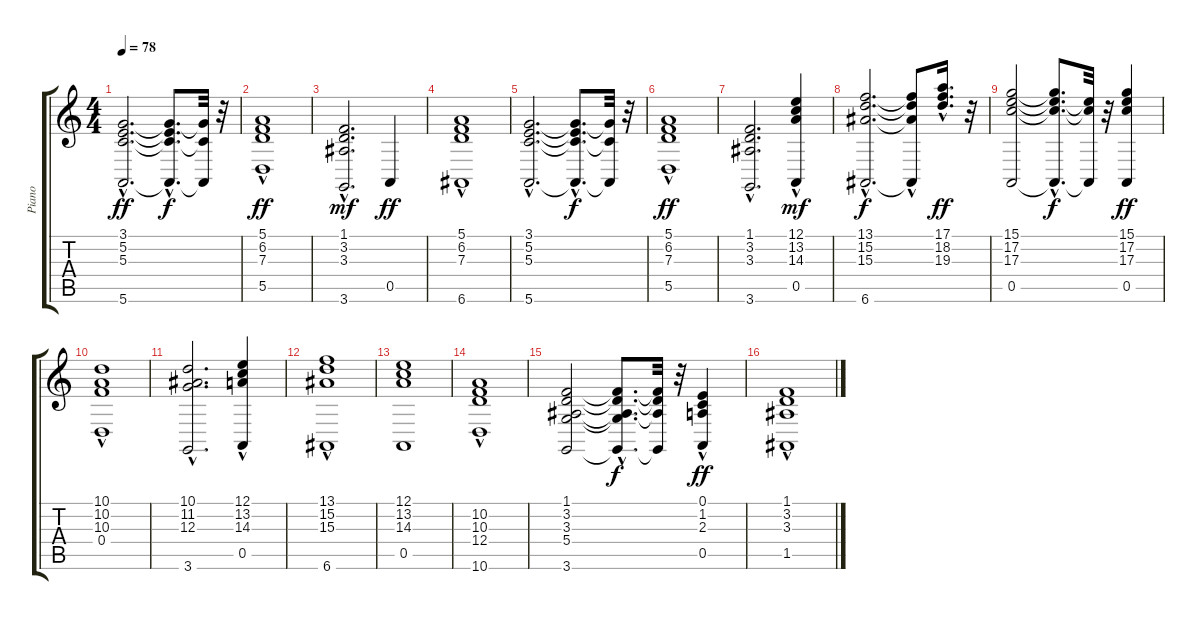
\track ("Piano" "Piano") {instrument electricpiano2}
\staff {score tabs}
\tuning (E4 B3 G3 D3 A2 E2) {hide}
\ts (4 4)
\tempo 78
\clef g2
\ks c
(3.1{hac} 5.2{hac} 5.3{hac} 5.6{hac}).2{d dy ff} (3.1{hac t} 5.2{hac t} 5.3{hac t} 5.6{hac t}).8{d dy f} (3.1{t} 5.3{t} 5.6{t}).32 r.32 |
(5.1{hac} 6.2{hac} 7.3{hac} 5.5).1{dy ff} |
(1.1{hac} 3.2{hac} 3.3{hac} 3.6).2{d dy mf} 0.5.4{dy ff} |
(5.1{hac} 6.2 7.3{hac} 6.6).1 |
(3.1{hac} 5.2{hac} 5.3{hac} 5.6{hac}).2{d} (3.1{hac t} 5.2{hac t} 5.3{hac t} 5.6{hac t}).8{d dy f} (3.1{t} 5.3{t} 5.6{t}).32 r.32 |
(5.1{hac} 6.2{hac} 7.3{hac} 5.5).1{dy ff} |
(1.1 3.2 3.3 3.6{hac}).2{d} (12.1{hac} 13.2{hac} 14.3{hac} 0.5).4{dy mf} |
(13.1{hac} 15.2{hac} 15.3{hac} 6.6{hac}).2{d dy f} (13.1{hac t} 15.2{hac t} 15.3{hac t} 6.6{t}).8 (17.1{hac} 18.2{hac} 19.3{hac}).16{d dy ff} r.32 |
(15.1 17.2 17.3 0.5).2 (15.1{hac t} 17.2{hac t} 17.3{hac t} 0.5{hac t}).8{d dy f} (17.2{t} 17.3{t} 0.5{t}).32 r.32 (15.1 17.2 17.3 0.5).4{dy ff} |
(10.1{hac} 10.2{hac} 10.3{hac} 0.4).1 |
(10.1{hac} 11.2 12.3 3.6{hac}).2{d} (12.1 13.2{hac} 14.3 0.5).4 |
(13.1{hac} 15.2{hac} 15.3{hac} 6.6).1 |
(12.1 13.2 14.3 0.5).1 |
(10.2{hac} 10.3{hac} 12.4{hac} 10.6).1 |
(1.1 3.2 3.3 5.4 3.6).2 (1.1{hac t} 3.2{hac t} 3.3{hac t} 5.4{hac t} 3.6{hac t}).8{d dy f} (1.1{t} 3.2{t} 3.3{t} 3.6{t}).32 r.32 (0.1 1.2{hac} 2.3 0.5).4{dy ff} |
(1.1{hac} 3.2{hac} 3.3{hac} 1.5).1
